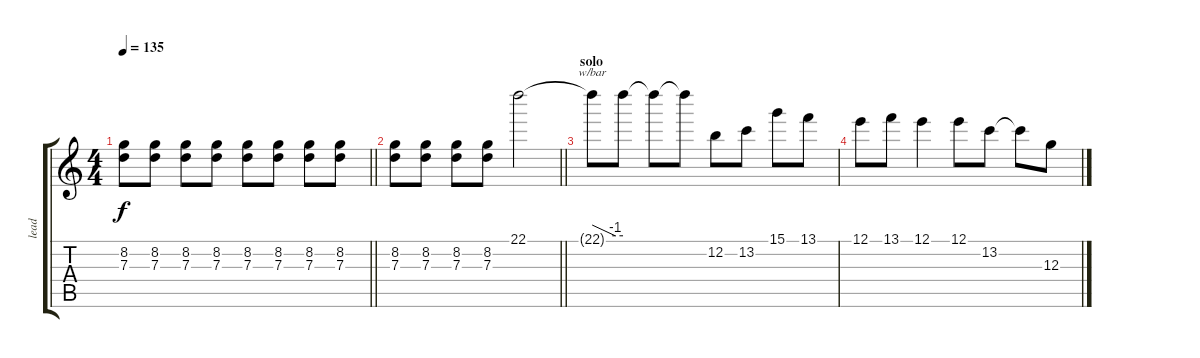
\track ("lead" "lead") {mute instrument overdrivenguitar}
\staff {score tabs}
\tuning (E4 B3 G3 D3 A2 E2) {hide}
\ts (4 4)
\tempo 135
\clef g2
\barLineRight lightlight
\ks c
(8.2 7.3).8{dy f} (8.2 7.3).8 (8.2 7.3).8 (8.2 7.3).8 (8.2 7.3).8 (8.2 7.3).8 (8.2 7.3).8 (8.2 7.3).8 |
\barLineRight lightlight
(8.2 7.3).8 (8.2 7.3).8 (8.2 7.3).8 (8.2 7.3).8 22.1.2 |
\section ("" "solo")
22.1{t}.8{tbe (custom default 0 0 45 -4 60 -4)} 22.1{t}.8 22.1{t}.8 22.1{t}.8 12.2.8 13.2.8 15.1.8 13.1.8 |
12.1.8 13.1.8 12.1.4 12.1.8 13.2.8 13.2{t}.8 12.3.8
